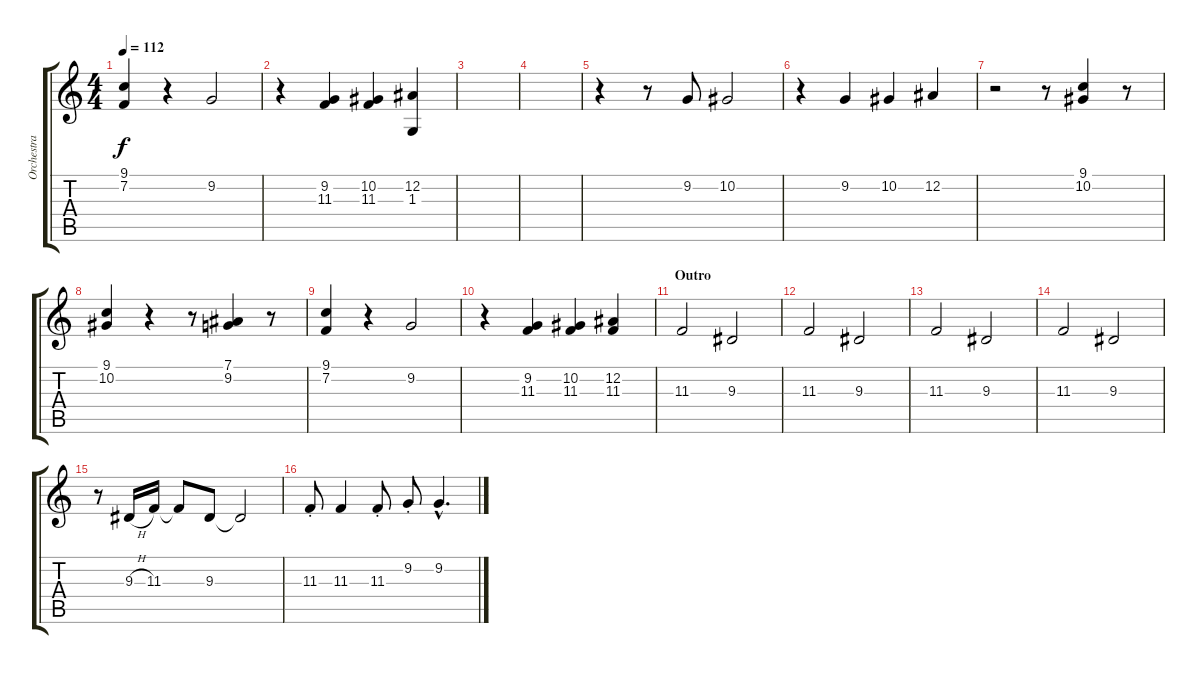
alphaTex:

\track ("Orchestra (Strings)" "Orchestra ") {instrument stringensemble1}
\staff {score tabs}
\tuning (Eb4 Bb3 Gb3 Db3 Ab2 Eb2) {hide}
\ts (4 4)
\tempo 112
\clef g2
\ks c
(9.1 7.2).4{dy f} r.4 9.2.2 |
r.4 (9.2 11.3).4 (10.2 11.3).4 (12.2 1.3).4 |
|
|
r.4 r.8 9.2.8 10.2.2 |
r.4 9.2.4 10.2.4 12.2.4 |
r.2 r.8 (9.1 10.2).4 r.8 |
(9.1 10.2).4 r.4 r.8 (7.1 9.2).4 r.8 |
(9.1 7.2).4 r.4 9.2.2 |
r.4 (9.2 11.3).4 (10.2 11.3).4 (12.2 11.3).4 |
\section ("" "Outro")
11.3.2 9.3.2 |
11.3.2 9.3.2 |
11.3.2 9.3.2 |
11.3.2 9.3.2 |
r.8 9.3{h}.16 11.3.16 11.3{t}.8 9.3.8 9.3{t}.2 |
11.3{st}.8 11.3.4 11.3{st}.8 9.2{st}.8 9.2{hac}.4{d}
